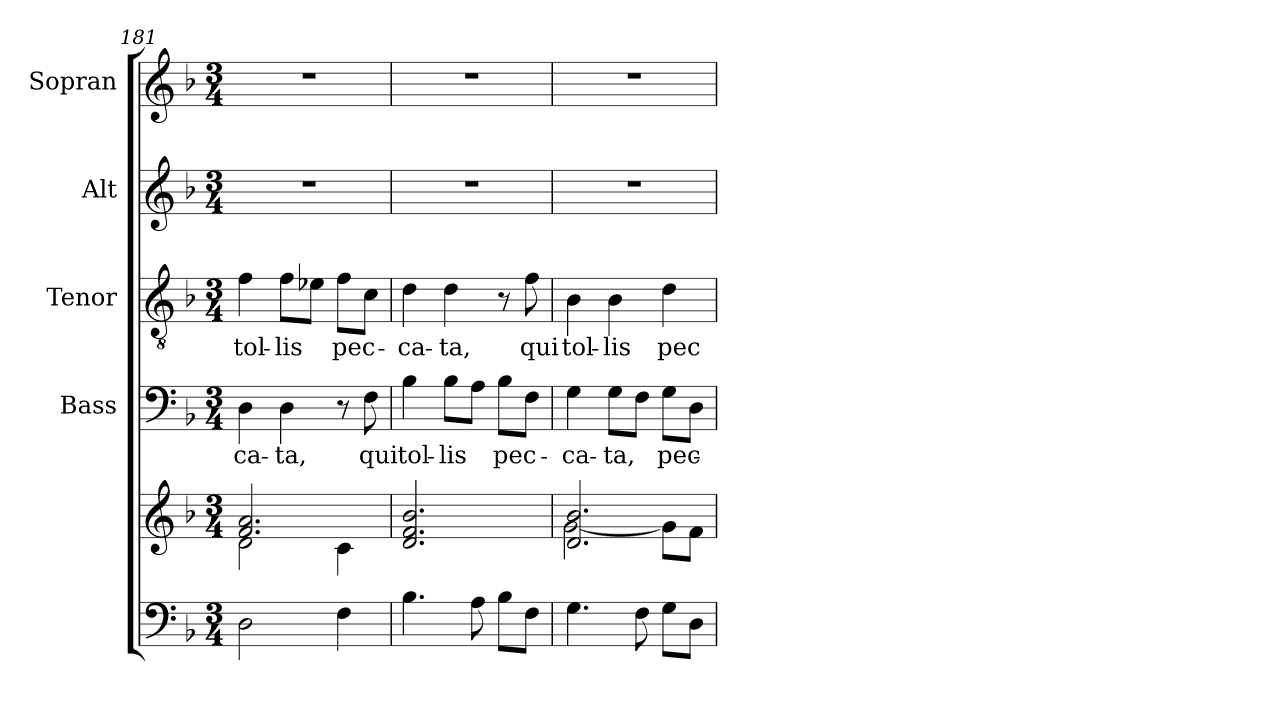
**kern	**kern	**kern	**text	**kern	**text	**kern	**kern
*part5	*part5	*part4	*part4	*part3	*part3	*part2	*part1
*staff6	*staff5	*staff4	*staff4	*staff3	*staff3	*staff2	*staff1
*	*	*I"Bass	*	*I"Tenor	*	*I"Alt	*I"Sopran
*	*	*I'B.	*	*I'T.	*	*I'A.	*I'S.
!!LO:LB:g=z
*clefF4	*clefG2	*clefF4	*	*clefGv2	*	*clefG2	*clefG2
*k[b-]	*k[b-]	*k[b-]	*	*k[b-]	*	*k[b-]	*k[b-]
*F:	*F:	*F:	*	*F:	*	*F:	*F:
*M3/4	*M3/4	*M3/4	*	*M3/4	*	*M3/4	*M3/4
=181	=181	=181	=181	=181	=181	=181	=181
*	*^	*	*	*	*	*	*
!	!	!	!	!LO:LY:b	!	!LO:LY:b	!	!
2D\	2.f/ 2.a/	2d\	4D\	-ca-	4f\	tol-	2.r	2.r
!	!	!	!	!LO:LY:b	!	!LO:LY:b	!	!
.	.	.	4D\	-ta,	8f\L	-lis	.	.
.	.	.	.	.	8e-X\J	.	.	.
!	!	!	!	!	!	!LO:LY:b	!	!
4F\	.	4c\	8r	.	8f\L	pec-	.	.
!	!	!	!	!LO:LY:b	!	!	!	!
.	.	.	8F\	qui	8c\J	.	.	.
*	*v	*v	*	*	*	*	*	*
=182	=182	=182	=182	=182	=182	=182	=182
!	!	!	!LO:LY:b	!	!LO:LY:b	!	!
4.B-\	2.d/ 2.f/ 2.b-/	4B-\	tol-	4d\	-ca-	2.r	2.r
!	!	!	!LO:LY:b	!	!LO:LY:b	!	!
.	.	8B-\L	-lis	4d\	-ta,	.	.
8A\	.	8A\J	.	.	.	.	.
!	!	!	!LO:LY:b	!	!	!	!
8B-\L	.	8B-\L	pec-	8r	.	.	.
!	!	!	!	!	!LO:LY:b	!	!
8F\J	.	8F\J	.	8f\	qui	.	.
=183	=183	=183	=183	=183	=183	=183	=183
*	*^	*	*	*	*	*	*
!	!	!	!	!LO:LY:b	!	!LO:LY:b	!	!
4.G\	2.d/ 2.b-/	[<2g\	4G\	-ca-	4B-\	tol-	2.r	2.r
!	!	!	!	!LO:LY:b	!	!LO:LY:b	!	!
.	.	.	8G\L	-ta,	4B-\	-lis	.	.
8F\	.	.	8F\J	.	.	.	.	.
!	!	!	!	!LO:LY:b	!	!LO:LY:b	!	!
8G\L	.	8g\L]	8G\L	pec-	4d\	pec-	.	.
8D\J	.	8f\J	8D\J	.	.	.	.	.
*	*v	*v	*	*	*	*	*	*
=	=	=	=	=	=	=	=
*-	*-	*-	*-	*-	*-	*-	*-
